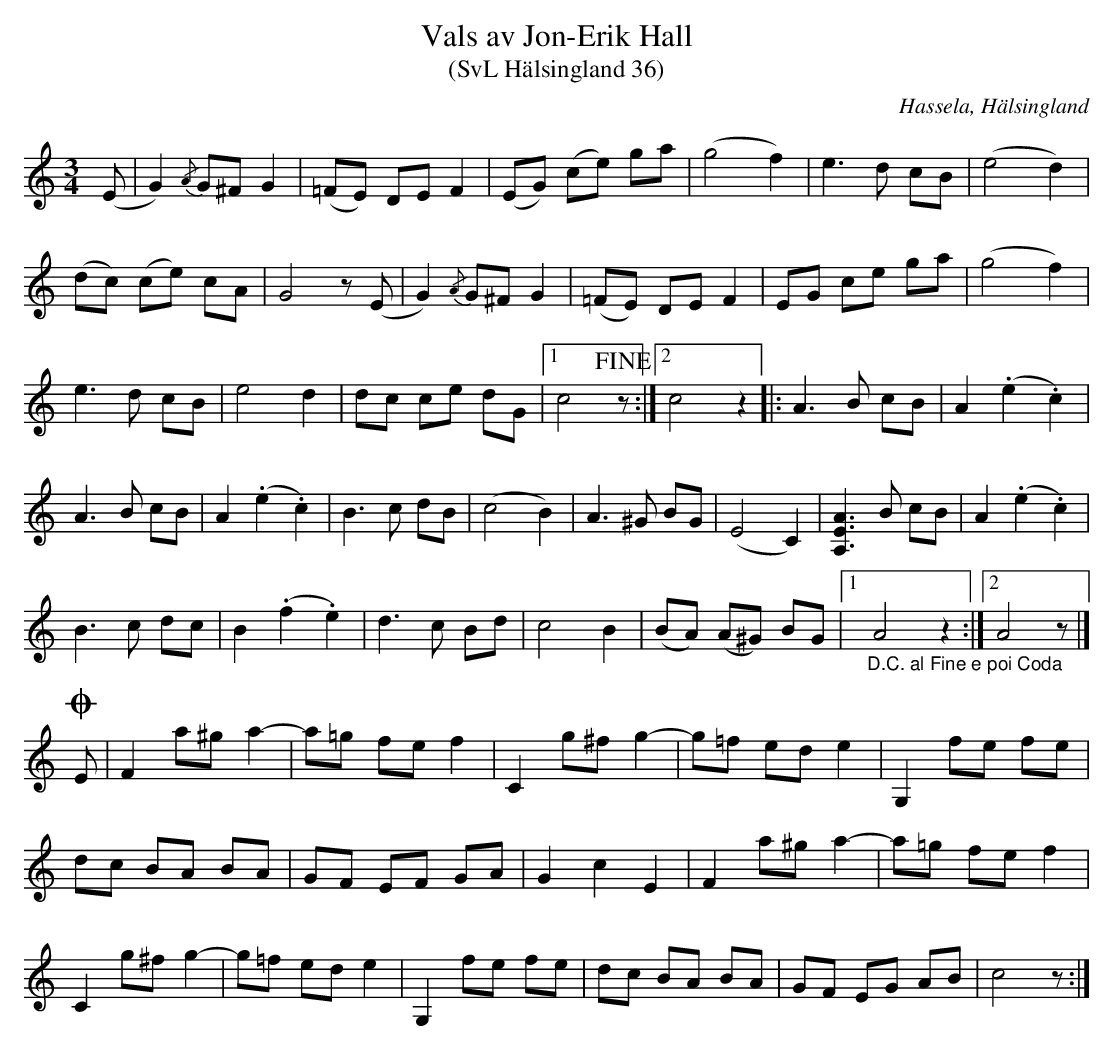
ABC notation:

X:1
T:Vals av Jon-Erik Hall
T:(SvL Hälsingland 36)
O:Hassela, Hälsingland
M:3/4
L:1/8
K:C
!invisible!|: (E | G2) {/A}G^F G2 | (=FE) DE F2 | (EG) (ce) ga | (g4f2) | e3d cB | (e4d2) |
(dc) (ce) cA | G4z (E | G2) {/A}G^F G2 | (=FE) DE F2 | EG ce ga | (g4f2) |
e3d cB | e4 d2 | dc ce dG |1 c4 !fine!z :|2 c4 z2 |: A3B cB | A2 (.e2.c2) |
A3B cB | A2 (.e2.c2) | B3c dB | (c4B2) | A3^G BG | (E4C2) | [AEA,]3B cB | A2 (.e2.c2) |
B3c dc | B2 (.f2.e2) | d3c Bd | c4 B2 | (BA) (A^G) BG |1 "_D.C. al Fine e poi Coda" A4 z2 :|2 A4 z |]
!coda!E | F2 a^g a2- | a=g fe f2 | C2 g^f g2- | g=f ed e2 | G,2 fe fe |
dc BA BA | GF EF GA | G2 c2 E2 | F2 a^g a2- | a=g fe f2 |
C2 g^f g2- | g=f ed e2 | G,2 fe fe | dc BA BA | GF EG AB | c4 z :|
